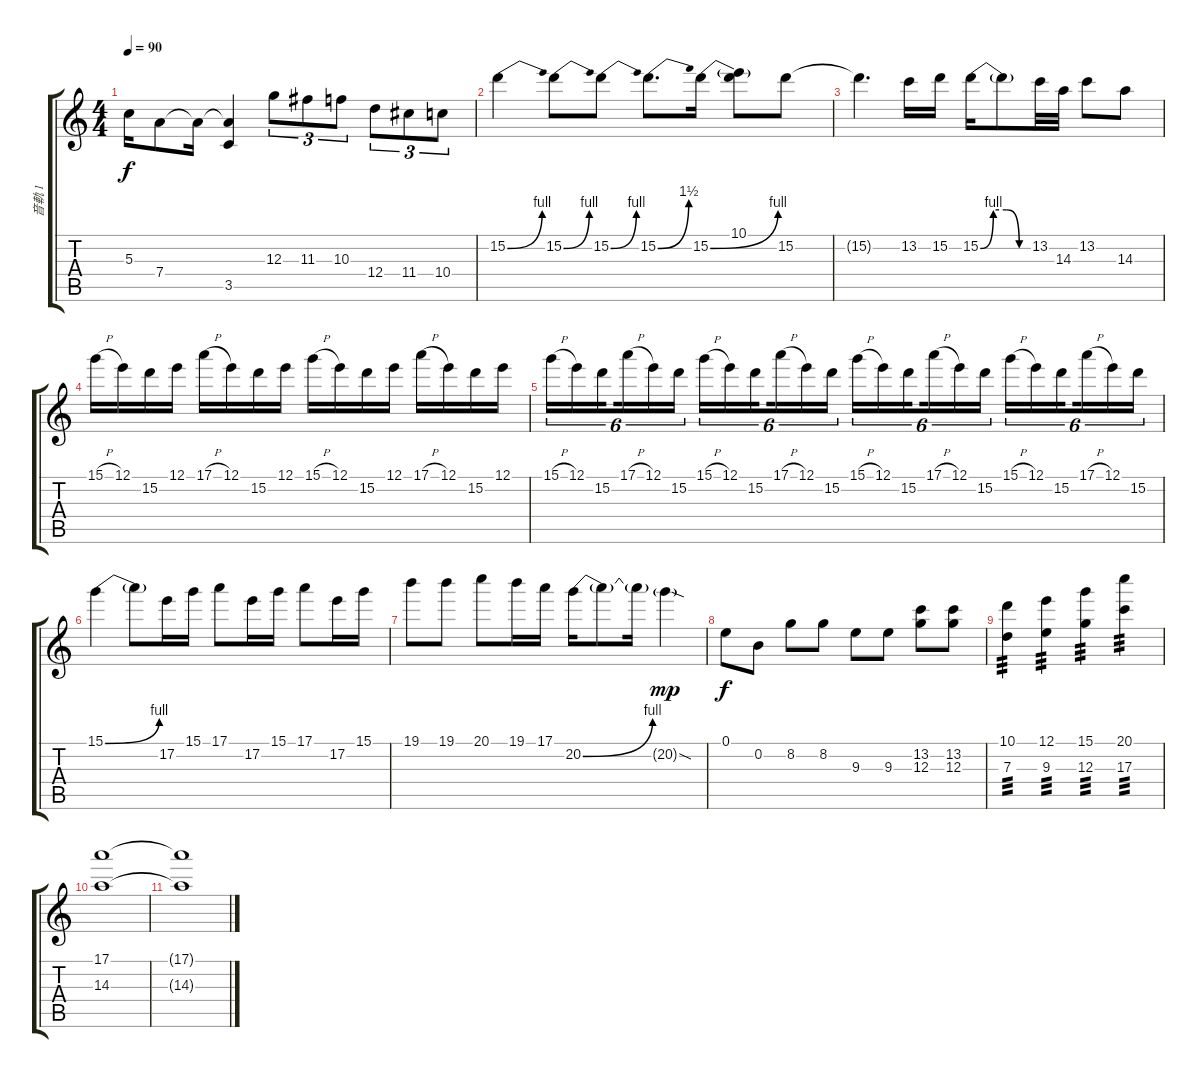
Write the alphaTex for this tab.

\track ("音軌 1" "音軌 1") {instrument electricguitarjazz}
\staff {score tabs}
\tuning (E4 B3 G3 D3 A2 E2) {hide}
\ts (4 4)
\tempo 90
\clef g2
\ks c
5.3.16{dy f} 7.4.8 7.4{t}.16 (7.4{t} 3.5{t}).4 12.3.8{tu (3 2)} 11.3.8{tu (3 2)} 10.3.8{tu (3 2)} 12.4.8{tu (3 2)} 11.4.8{tu (3 2)} 10.4.8{tu (3 2)} |
\ks aminor
15.2{be (bend 0 0 60 4)}.4 15.2{be (bend 0 0 60 4)}.8 15.2{be (bend 0 0 60 4)}.8 15.2{be (bend 0 0 60 6)}.8{d} 15.2{be (bend 0 0 60 4)}.16 (10.1{t} 15.2{t}).8 15.2.8 |
15.2{t}.4{d} 13.2.16 15.2.16 15.2{be (custom 0 0 15 4 30 4 45 0 60 0)}.16 15.2{t}.8 13.2.32 14.3.32 13.2.8 14.3.8 |
15.1{h}.16 12.1.16 15.2.16 12.1.16 17.1{h}.16 12.1.16 15.2.16 12.1.16 15.1{h}.16 12.1.16 15.2.16 12.1.16 17.1{h}.16 12.1.16 15.2.16 12.1.16 |
\ks c
15.1{h}.16{tu (6 4)} 12.1.16{tu (6 4)} 15.2.16{tu (6 4) beam splitsecondary} 17.1{h}.16{tu (6 4)} 12.1.16{tu (6 4)} 15.2.16{tu (6 4)} 15.1{h}.16{tu (6 4)} 12.1.16{tu (6 4)} 15.2.16{tu (6 4) beam splitsecondary} 17.1{h}.16{tu (6 4)} 12.1.16{tu (6 4)} 15.2.16{tu (6 4)} 15.1{h}.16{tu (6 4)} 12.1.16{tu (6 4)} 15.2.16{tu (6 4) beam splitsecondary} 17.1{h}.16{tu (6 4)} 12.1.16{tu (6 4)} 15.2.16{tu (6 4)} 15.1{h}.16{tu (6 4)} 12.1.16{tu (6 4)} 15.2.16{tu (6 4) beam splitsecondary} 17.1{h}.16{tu (6 4)} 12.1.16{tu (6 4)} 15.2.16{tu (6 4)} |
\ks aminor
15.1{be (bend 0 0 60 4)}.4 15.1{t}.8 17.2.16 15.1.16 17.1.8 17.2.16 15.1.16 17.1.8 17.2.16 15.1.16 |
19.1.8 19.1.8 20.1.8 19.1.16 17.1.16 20.2{be (bend 0 0 60 4)}.16 20.2{t}.8 20.2{t}.16 20.2{sod g}.4{dy mp} |
0.1.8{dy f} 0.2.8 8.2.8 8.2.8 9.3.8 9.3.8 (13.2 12.3).8 (13.2 12.3).8 |
\ks c
(10.1 7.3).4{tp 3} (12.1 9.3).4{tp 3} (15.1 12.3).4{tp 3} (20.1 17.3).4{tp 3} |
(17.1 14.3).1 |
(17.1{t} 14.3{t}).1
